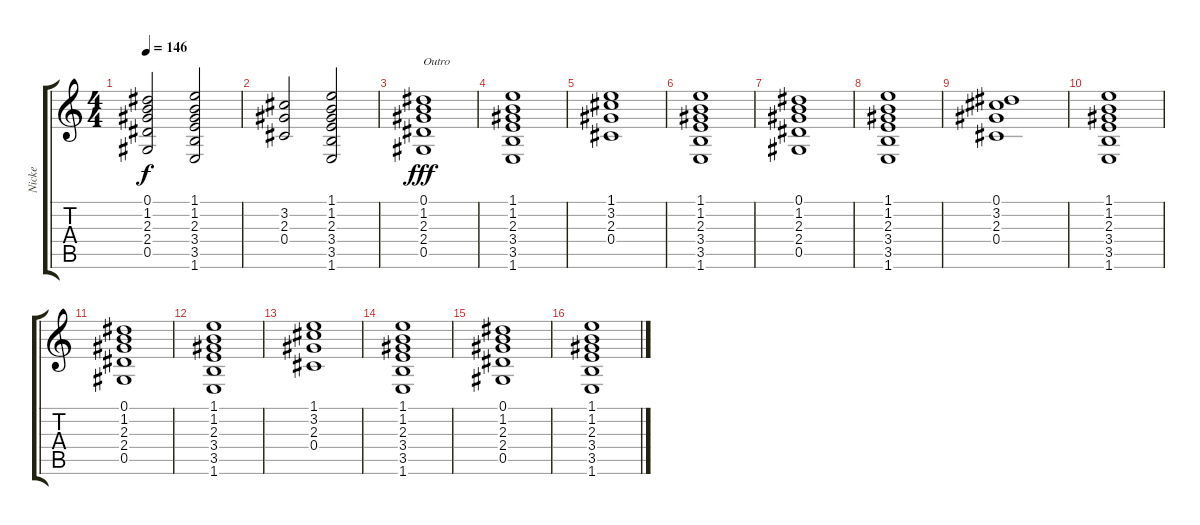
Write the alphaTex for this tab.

\track ("Nicke" "Nicke") {instrument distortionguitar}
\staff {score tabs}
\tuning (Eb4 Bb3 Gb3 Db3 Ab2 Eb2) {hide}
\ts (4 4)
\tempo 146
\clef g2
\ks c
(0.1 1.2 2.3 2.4 0.5).2{dy f} (1.1 1.2 2.3 3.4 3.5 1.6).2 |
(3.2 2.3 0.4).2 (1.1 1.2 2.3 3.4 3.5 1.6).2 |
(0.1 1.2 2.3 2.4 0.5).1{txt "Outro" dy fff} |
(1.1 1.2 2.3 3.4 3.5 1.6).1 |
(1.1 3.2 2.3 0.4).1 |
(1.1 1.2 2.3 3.4 3.5 1.6).1 |
(0.1 1.2 2.3 2.4 0.5).1 |
(1.1 1.2 2.3 3.4 3.5 1.6).1 |
(0.1 3.2 2.3 0.4).1 |
(1.1 1.2 2.3 3.4 3.5 1.6).1 |
(0.1 1.2 2.3 2.4 0.5).1 |
(1.1 1.2 2.3 3.4 3.5 1.6).1 |
(1.1 3.2 2.3 0.4).1 |
(1.1 1.2 2.3 3.4 3.5 1.6).1 |
(0.1 1.2 2.3 2.4 0.5).1 |
(1.1 1.2 2.3 3.4 3.5 1.6).1
